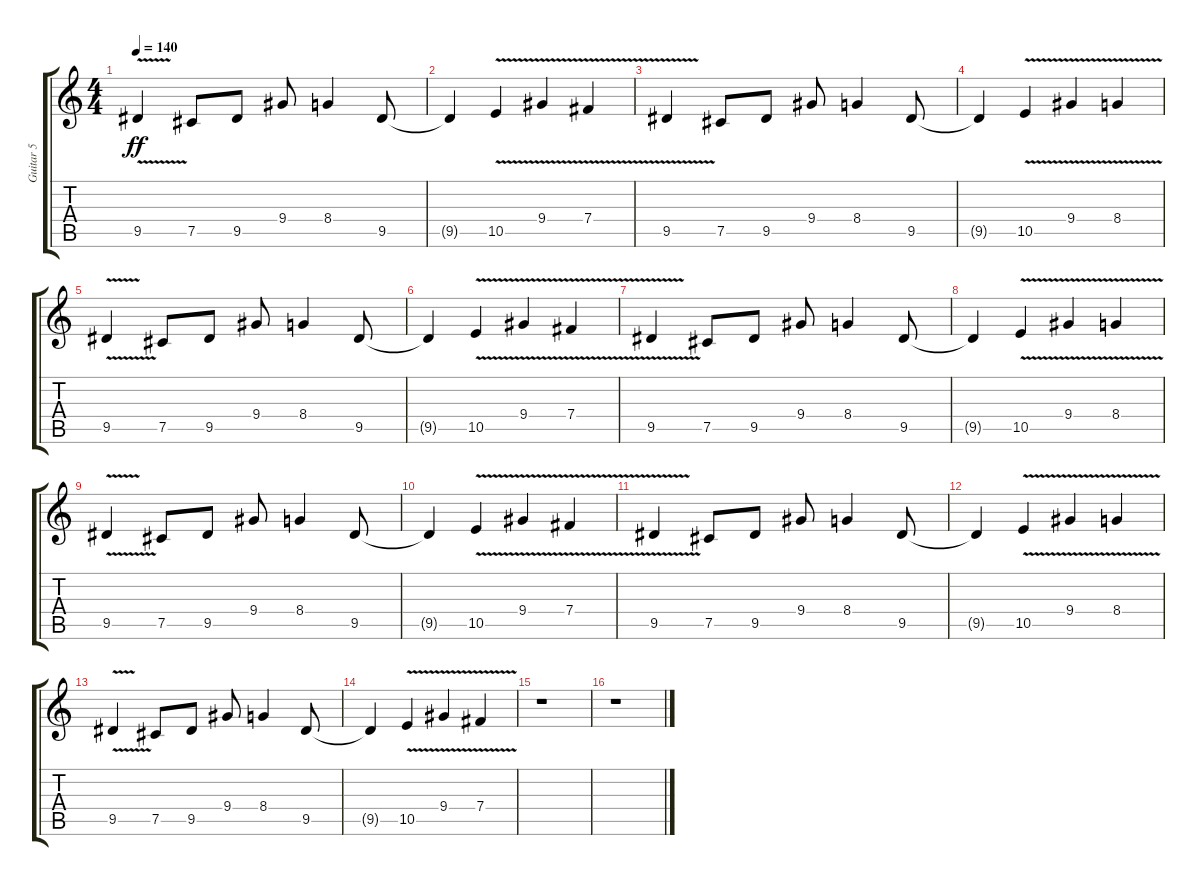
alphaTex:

\track ("Guitar 5" "Guitar 5") {instrument distortionguitar}
\staff {score tabs}
\tuning (Db4 Ab3 E3 B2 Gb2 Db2) {hide}
\ts (4 4)
\tempo 140
\clef g2
\ks c
9.5{v}.4{dy ff} 7.5.8 9.5.8 9.4.8 8.4.4 9.5.8 |
9.5{t}.4 10.5{v}.4 9.4{v}.4 7.4{v}.4 |
9.5{v}.4 7.5.8 9.5.8 9.4.8 8.4.4 9.5.8 |
9.5{t}.4 10.5{v}.4 9.4{v}.4 8.4{v}.4 |
9.5{v}.4 7.5.8 9.5.8 9.4.8 8.4.4 9.5.8 |
9.5{t}.4 10.5{v}.4 9.4{v}.4 7.4{v}.4 |
9.5{v}.4 7.5.8 9.5.8 9.4.8 8.4.4 9.5.8 |
9.5{t}.4 10.5{v}.4 9.4{v}.4 8.4{v}.4 |
9.5{v}.4 7.5.8 9.5.8 9.4.8 8.4.4 9.5.8 |
9.5{t}.4 10.5{v}.4 9.4{v}.4 7.4{v}.4 |
9.5{v}.4 7.5.8 9.5.8 9.4.8 8.4.4 9.5.8 |
9.5{t}.4 10.5{v}.4 9.4{v}.4 8.4{v}.4 |
9.5{v}.4 7.5.8 9.5.8 9.4.8 8.4.4 9.5.8 |
9.5{t}.4 10.5{v}.4 9.4{v}.4 7.4{v}.4 |
r.1 |
r.1
